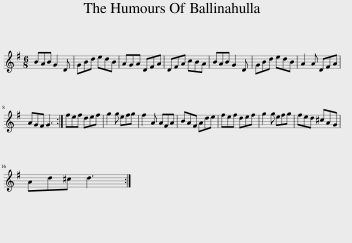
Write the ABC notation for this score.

X:1
L:1/8
M:6/8
I:linebreak $
K:G
V:1 treble
V:1
 BAB G2 D | GBd edB | AGA DFA | DFA cBA | BAB G2 D | %5
 GBd edB | A2 A DFA |$ AGF G3 :| fef def | g2 g efg | %10
 f2 A AFA | BAF Ade | fef def | g2 g efg | fed ^cAG |$ %15
 Ad^c d3 :| %16
